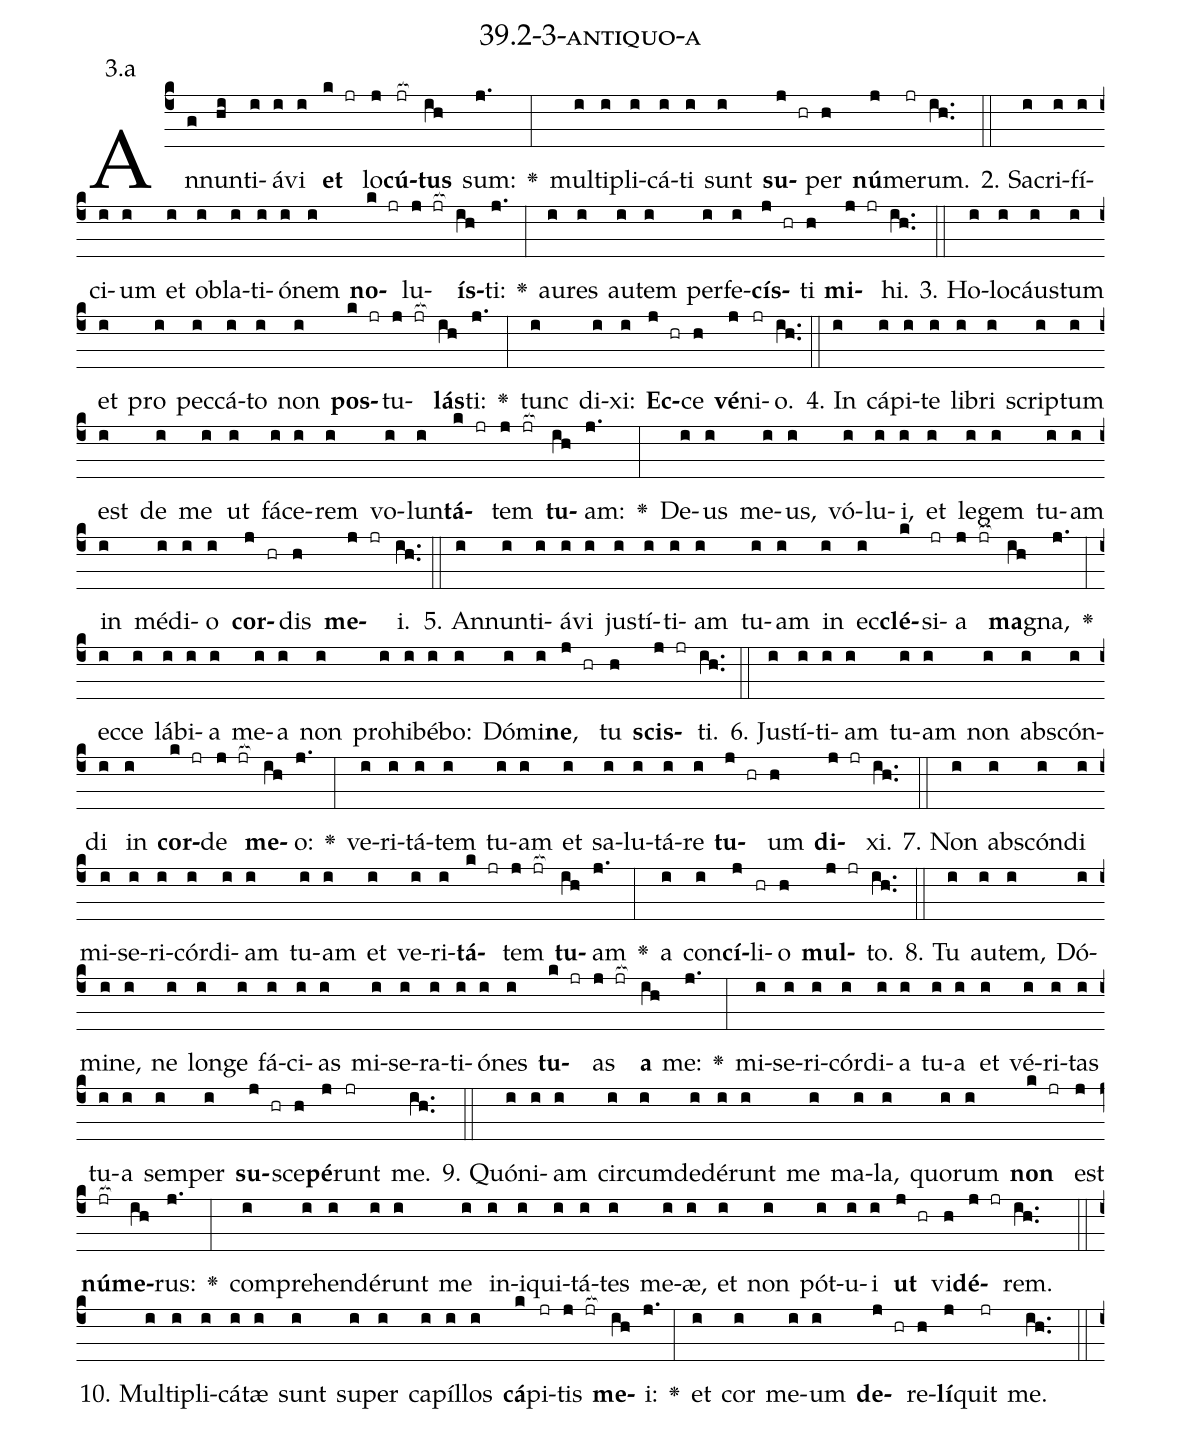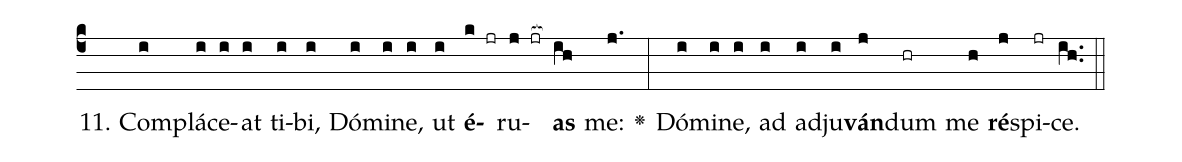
name: 39.2-3-antiquo-a;
annotation: 3.a;
%%
(c4)An(g)nun(hi)ti(i)á(i)vi(i) <b>et</b>(k jr) lo(j)<b>cú</b>(jr[ocb:1{])<b>tus</b>(ih[ocb:0}]) sum:(j.) <v>\greheightstar</v>(:) mul(i)ti(i)pli(i)cá(i)ti(i) sunt(i) <b>su</b>(j hr)per(h) <b>nú</b>(j)me(jr)rum.(ih..) (::)
2. Sa(i)cri(i)fí(i)ci(i)um(i) et(i) ob(i)la(i)ti(i)ó(i)nem(i) <b>no</b>(k jr)lu(j jr[ocb:1{])<b>ís</b>(ih[ocb:0}])ti:(j.) <v>\greheightstar</v>(:) au(i)res(i) au(i)tem(i) per(i)fe(i)<b>cís</b>(j hr)ti(h) <b>mi</b>(j jr)hi.(ih..) (::)
3. Ho(i)lo(i)cáus(i)tum(i) et(i) pro(i) pec(i)cá(i)to(i) non(i) <b>pos</b>(k jr)tu(j jr[ocb:1{])<b>lás</b>(ih[ocb:0}])ti:(j.) <v>\greheightstar</v>(:) tunc(i) di(i)xi:(i) <b>Ec</b>(j hr)ce(h) <b>vé</b>(j)ni(jr)o.(ih..) (::)
4. In(i) cá(i)pi(i)te(i) li(i)bri(i) scrip(i)tum(i) est(i) de(i) me(i) ut(i) fá(i)ce(i)rem(i) vo(i)lun(i)<b>tá</b>(k jr)tem(j jr[ocb:1{]) <b>tu</b>(ih[ocb:0}])am:(j.) <v>\greheightstar</v>(:) De(i)us(i) me(i)us,(i) vó(i)lu(i)i,(i) et(i) le(i)gem(i) tu(i)am(i) in(i) mé(i)di(i)o(i) <b>cor</b>(j hr)dis(h) <b>me</b>(j jr)i.(ih..) (::)
5. An(i)nun(i)ti(i)á(i)vi(i) jus(i)tí(i)ti(i)am(i) tu(i)am(i) in(i) ec(i)<b>clé</b>(k)si(jr)a(j jr[ocb:1{]) <b>ma</b>(ih[ocb:0}])gna,(j.) <v>\greheightstar</v>(:) ec(i)ce(i) lá(i)bi(i)a(i) me(i)a(i) non(i) pro(i)hi(i)bé(i)bo:(i) Dó(i)mi(i)<b>ne</b>,(j hr) tu(h) <b>scis</b>(j jr)ti.(ih..) (::)
6. Jus(i)tí(i)ti(i)am(i) tu(i)am(i) non(i) abs(i)cón(i)di(i) in(i) <b>cor</b>(k jr)de(j jr[ocb:1{]) <b>me</b>(ih[ocb:0}])o:(j.) <v>\greheightstar</v>(:) ve(i)ri(i)tá(i)tem(i) tu(i)am(i) et(i) sa(i)lu(i)tá(i)re(i) <b>tu</b>(j hr)um(h) <b>di</b>(j jr)xi.(ih..) (::)
7. Non(i) abs(i)cón(i)di(i) mi(i)se(i)ri(i)cór(i)di(i)am(i) tu(i)am(i) et(i) ve(i)ri(i)<b>tá</b>(k jr)tem(j jr[ocb:1{]) <b>tu</b>(ih[ocb:0}])am(j.) <v>\greheightstar</v>(:) a(i) con(i)<b>cí</b>(j)li(hr)o(h) <b>mul</b>(j jr)to.(ih..) (::)
8. Tu(i) au(i)tem,(i) Dó(i)mi(i)ne,(i) ne(i) lon(i)ge(i) fá(i)ci(i)as(i) mi(i)se(i)ra(i)ti(i)ó(i)nes(i) <b>tu</b>(k jr)as(j jr[ocb:1{]) <b>a</b>(ih[ocb:0}]) me:(j.) <v>\greheightstar</v>(:) mi(i)se(i)ri(i)cór(i)di(i)a(i) tu(i)a(i) et(i) vé(i)ri(i)tas(i) tu(i)a(i) sem(i)per(i) <b>su</b>(j hr)sce(h)<b>pé</b>(j)runt(jr) me.(ih..) (::)
9. Quón(i)i(i)am(i) cir(i)cum(i)de(i)dé(i)runt(i) me(i) ma(i)la,(i) quo(i)rum(i) <b>non</b>(k jr) est(j) <b>nú</b>(jr[ocb:1{])<b>me</b>(ih[ocb:0}])rus:(j.) <v>\greheightstar</v>(:) com(i)pre(i)hen(i)dé(i)runt(i) me(i) in(i)i(i)qui(i)tá(i)tes(i) me(i)æ,(i) et(i) non(i) pót(i)u(i)i(i) <b>ut</b>(j hr) vi(h)<b>dé</b>(j jr)rem.(ih..) (::)
10. Mul(i)ti(i)pli(i)cá(i)tæ(i) sunt(i) su(i)per(i) ca(i)píl(i)los(i) <b>cá</b>(k)pi(jr)tis(j jr[ocb:1{]) <b>me</b>(ih[ocb:0}])i:(j.) <v>\greheightstar</v>(:) et(i) cor(i) me(i)um(i) <b>de</b>(j hr)re(h)<b>lí</b>(j)quit(jr) me.(ih..) (::)
11. Com(i)plá(i)ce(i)at(i) ti(i)bi,(i) Dó(i)mi(i)ne,(i) ut(i) <b>é</b>(k jr)ru(j jr[ocb:1{])<b>as</b>(ih[ocb:0}]) me:(j.) <v>\greheightstar</v>(:) Dó(i)mi(i)ne,(i) ad(i) ad(i)ju(i)<b>ván</b>(j)dum(hr) me(h) <b>ré</b>(j)spi(jr)ce.(ih..) (::)
